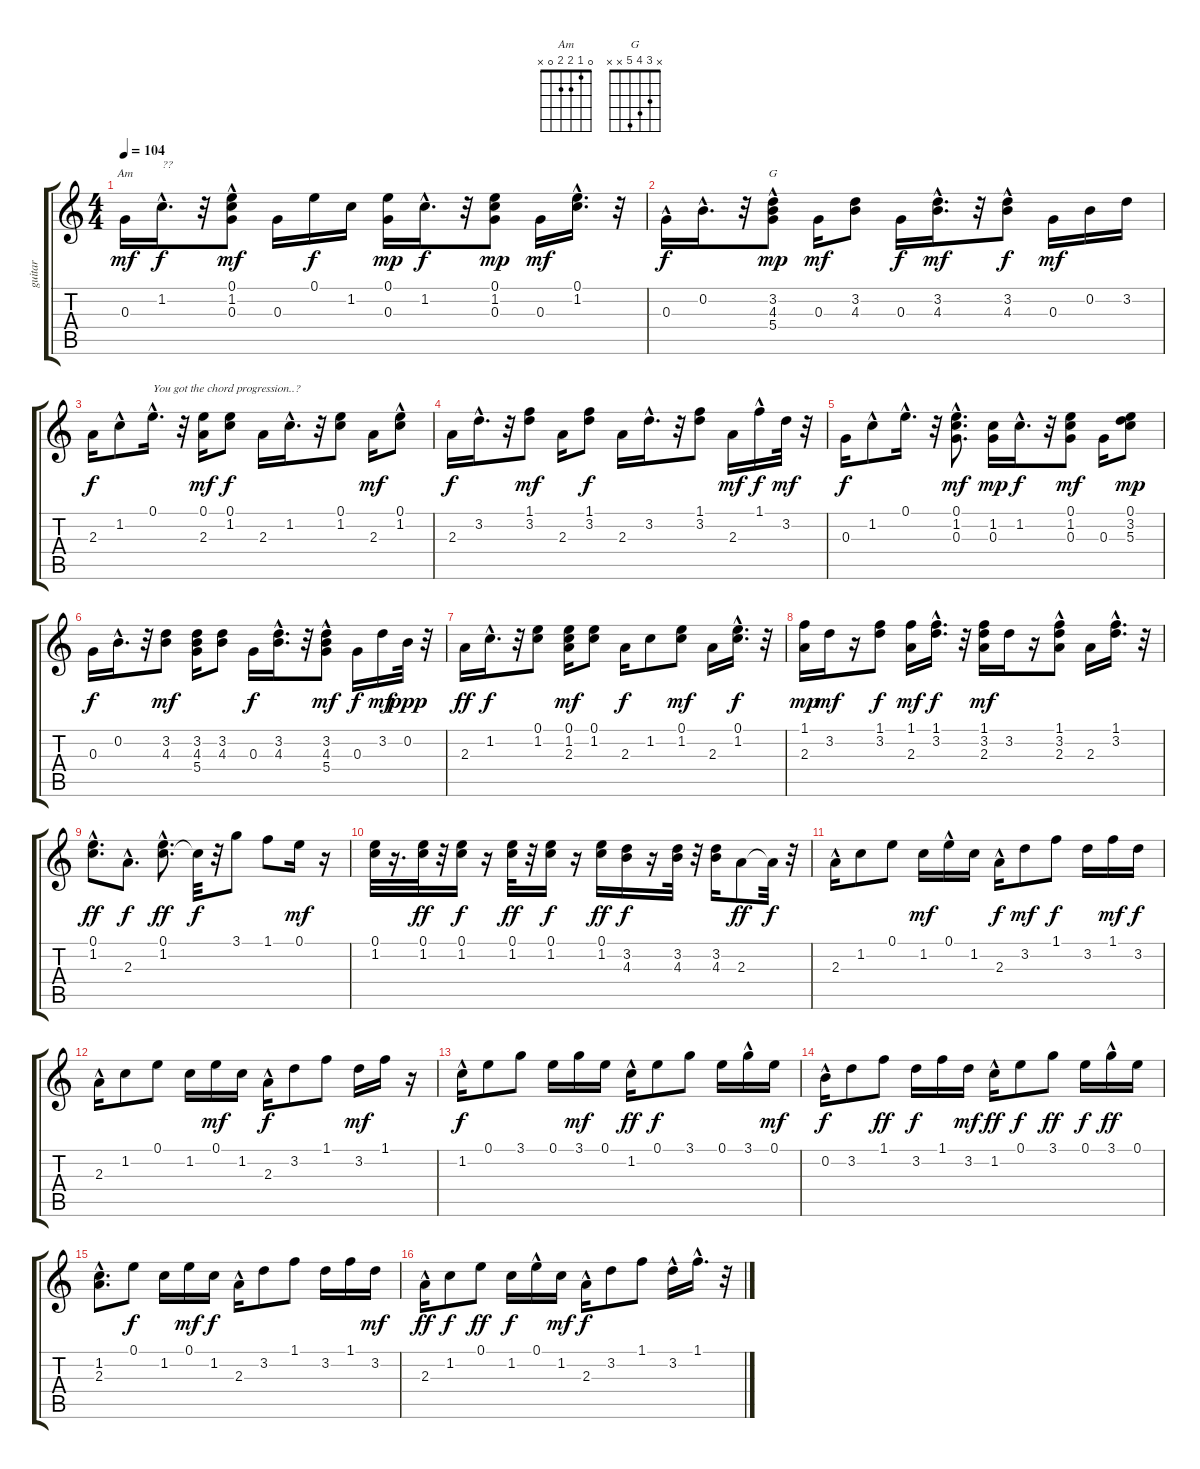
\track ("guitar" "guitar") {instrument acousticguitarsteel}
\staff {score tabs}
\tuning (E4 B3 G3 D3 A2 E2) {hide}
\chord ("Am" 0 1 2 2 0 x)
\chord ("G" x 3 4 5 x x)
\ts (4 4)
\tempo 104
\clef g2
\ks c
0.3.16{ch "Am" dy mf} 1.2{hac}.16{d txt "??" dy f} r.32 (0.1 1.2 0.3{hac}).8{dy mf} 0.3.16 0.1.16{dy f} 1.2.16 (0.1 0.3).16{dy mp} 1.2{hac}.16{d dy f} r.32 (0.1 1.2 0.3).8{dy mp} 0.3.16{dy mf} (0.1{hac} 1.2{hac}).16{d} r.32 |
0.3{hac}.16{dy f} 0.2{hac}.16{d} r.32 (3.2 4.3 5.4{hac}).8{ch "G" dy mp} 0.3.16{dy mf} (3.2 4.3).8 0.3.16{dy f} (3.2 4.3{hac}).16{d dy mf} r.32 (3.2 4.3{hac}).8{dy f} 0.3.16{dy mf} 0.2.16 3.2.16 |
2.3.16{dy f} 1.2{hac}.8 0.1{hac}.16{d txt "You got the chord progression..?"} r.32 (0.1 2.3).16{dy mf} (0.1 1.2).8{dy f} 2.3.16 1.2{hac}.16{d} r.32 (0.1 1.2).8 2.3.16{dy mf} (0.1 1.2{hac}).8 |
2.3.16{dy f} 3.2{hac}.16{d} r.32 (1.1 3.2).8{dy mf} 2.3.16 (1.1 3.2).8{dy f} 2.3.16 3.2{hac}.16{d} r.32 (1.1 3.2).8 2.3.16{dy mf} 1.1{hac}.16{dy f} 3.2.32{dy mf} r.32 |
0.3.16{dy f} 1.2{hac}.8 0.1{hac}.16{d} r.32 (0.1{hac} 1.2{hac} 0.3).8{d dy mf} (1.2 0.3).16{dy mp} 1.2{hac}.16{d dy f} r.32 (0.1 1.2 0.3).8{dy mf} 0.3.16 (0.1 3.2 5.3).8{dy mp} |
0.3.16{dy f} 0.2{hac}.16{d} r.32 (3.2 4.3).8{dy mf} (3.2 4.3 5.4).16 (3.2 4.3).8 0.3.16{dy f} (3.2{hac} 4.3{hac}).16{d} r.32 (3.2 4.3{hac} 5.4).8{dy mf} 0.3.16{dy f} 3.2.16{dy mf} 0.2.32{dy ppp} r.32 |
2.3.16{dy ff} 1.2{hac}.16{d dy f} r.32 (0.1 1.2).8 (0.1 1.2 2.3).16{dy mf} (0.1 1.2).8 2.3.16{dy f} 1.2.8 (0.1 1.2).8{dy mf} 2.3.16 (0.1{hac} 1.2{hac}).16{d dy f} r.32 |
(1.1 2.3).16{dy mp} 3.2.16{dy mf} r.16 (1.1 3.2).8{dy f} (1.1 2.3).16{dy mf} (1.1{hac} 3.2{hac}).16{d dy f} r.32 (1.1 3.2 2.3).16{dy mf} 3.2.16 r.16 (1.1 3.2 2.3{hac}).8 2.3.16 (1.1{hac} 3.2{hac}).16{d} r.32 |
(0.1{hac} 1.2{hac}).8{d dy ff} 2.3{hac}.8{d dy f} (0.1{hac} 1.2{hac}).8{d dy ff} 1.2{t}.32{dy f} r.32 3.1.8 1.1.8 0.1.16{dy mf} r.16 |
(0.1 1.2).32 r.16{d} (0.1 1.2).32{dy ff} r.32 (0.1 1.2).16{dy f} r.16 (0.1 1.2).32{dy ff} r.32 (0.1 1.2).16{dy f} r.16 (0.1 1.2).16{dy ff} (3.2 4.3).16{dy f} r.16 (3.2 4.3).32 r.32 (3.2 4.3).16 2.3.8{dy ff} 2.3{t}.32{dy f} r.32 |
2.3{hac}.16 1.2.8 0.1.8 1.2.16{dy mf} 0.1{hac}.16 1.2.16 2.3{hac}.16{dy f} 3.2.8{dy mf} 1.1.8{dy f} 3.2.16 1.1.16{dy mf} 3.2.16{dy f} |
2.3{hac}.16 1.2.8 0.1.8 1.2.16 0.1.16{dy mf} 1.2.16 2.3{hac}.16{dy f} 3.2.8 1.1.8 3.2.16{dy mf} 1.1.16 r.16 |
1.2{hac}.16{dy f} 0.1.8 3.1.8 0.1.16 3.1.16{dy mf} 0.1.16 1.2{hac}.16{dy ff} 0.1.8{dy f} 3.1.8 0.1.16 3.1{hac}.16 0.1.16{dy mf} |
0.2{hac}.16{dy f} 3.2.8 1.1.8{dy ff} 3.2.16{dy f} 1.1.16 3.2.16{dy mf} 1.2{hac}.16{dy ff} 0.1.8{dy f} 3.1.8{dy ff} 0.1.16{dy f} 3.1{hac}.16{dy ff} 0.1.16 |
(1.2 2.3{hac}).8{d} 0.1.8{dy f} 1.2.16 0.1.16{dy mf} 1.2.16{dy f} 2.3{hac}.16 3.2.8 1.1.8 3.2.16 1.1.16 3.2.16{dy mf} |
2.3{hac}.16{dy ff} 1.2.8{dy f} 0.1.8{dy ff} 1.2.16{dy f} 0.1{hac}.16 1.2.16{dy mf} 2.3{hac}.16{dy f} 3.2.8 1.1.8 3.2{hac}.16 1.1{hac}.16{d} r.32
